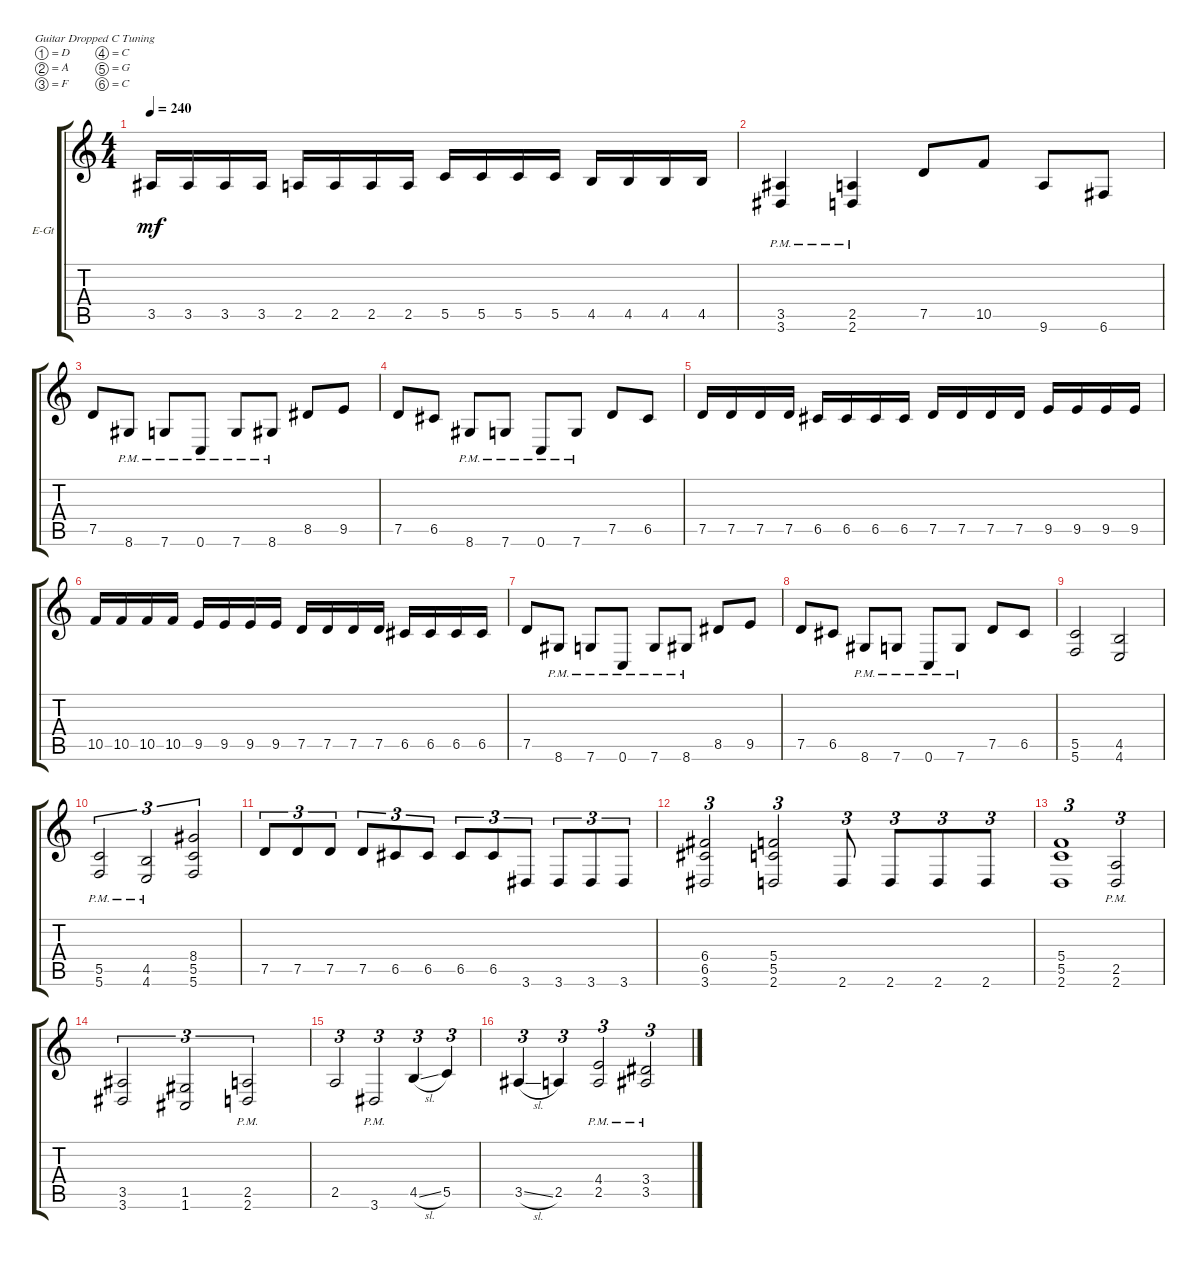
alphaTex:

\defaultSystemsLayout 4
\bracketExtendMode groupsimilarinstruments
\firstSystemTrackNameOrientation horizontal
\otherSystemsTrackNameOrientation horizontal
\track ("Electric Guitar" "E-Gt") {instrument overdrivenguitar}
\staff {score tabs}
\tuning (D4 A3 F3 C3 G2 C2)
\ts (4 4)
\tempo 240
\clef g2
\ks c
3.5.16{dy mf} 3.5.16 3.5.16 3.5.16 2.5.16 2.5.16 2.5.16 2.5.16 5.5.16 5.5.16 5.5.16 5.5.16 4.5.16 4.5.16 4.5.16 4.5.16 |
(3.6{pm} 3.5{pm}).4 (2.6{pm} 2.5{pm}).4 7.5.8 10.5.8 9.6.8 6.6.8 |
7.5.8 8.6{pm}.8 7.6{pm}.8 0.6{pm}.8 7.6{pm}.8 8.6{pm}.8 8.5.8 9.5.8 |
7.5.8 6.5.8 8.6{pm}.8 7.6{pm}.8 0.6{pm}.8 7.6{pm}.8 7.5.8 6.5.8 |
7.5.16 7.5.16 7.5.16 7.5.16 6.5.16 6.5.16 6.5.16 6.5.16 7.5.16 7.5.16 7.5.16 7.5.16 9.5.16 9.5.16 9.5.16 9.5.16 |
10.5.16 10.5.16 10.5.16 10.5.16 9.5.16 9.5.16 9.5.16 9.5.16 7.5.16 7.5.16 7.5.16 7.5.16 6.5.16 6.5.16 6.5.16 6.5.16 |
7.5.8 8.6{pm}.8 7.6{pm}.8 0.6{pm}.8 7.6{pm}.8 8.6{pm}.8 8.5.8 9.5.8 |
7.5.8 6.5.8 8.6{pm}.8 7.6{pm}.8 0.6{pm}.8 7.6{pm}.8 7.5.8 6.5.8 |
(5.6 5.5).2 (4.6 4.5).2 |
(5.6{pm} 5.5{pm}).2{tu (3 2)} (4.6{pm} 4.5{pm}).2{tu (3 2)} (5.6 5.5 8.4).2{tu (3 2)} |
7.5.8{tu (3 2)} 7.5.8{tu (3 2)} 7.5.8{tu (3 2)} 7.5.8{tu (3 2)} 6.5.8{tu (3 2)} 6.5.8{tu (3 2)} 6.5.8{tu (3 2)} 6.5.8{tu (3 2)} 3.6.8{tu (3 2)} 3.6.8{tu (3 2)} 3.6.8{tu (3 2)} 3.6.8{tu (3 2)} |
(3.6 6.5 6.4).2{tu (3 2)} (2.6 5.5 5.4).2{tu (3 2)} 2.6.8{tu (3 2)} 2.6.8{tu (3 2)} 2.6.8{tu (3 2)} 2.6.8{tu (3 2)} |
(2.6 5.5 5.4).1{tu (3 2)} (2.6{pm} 2.5{pm}).2{tu (3 2)} |
(3.6 3.5).2{tu (3 2)} (1.6 1.5).2{tu (3 2)} (2.6{pm} 2.5{pm}).2{tu (3 2)} |
2.5.2{tu (3 2)} 3.6{pm}.2{tu (3 2)} 4.5{sl}.4{tu (3 2)} 5.5.4{tu (3 2)} |
3.5{sl}.4{tu (3 2)} 2.5.4{tu (3 2)} (2.5{pm} 4.4{pm}).2{tu (3 2)} (3.4{pm} 3.5{pm}).2{tu (3 2)}
